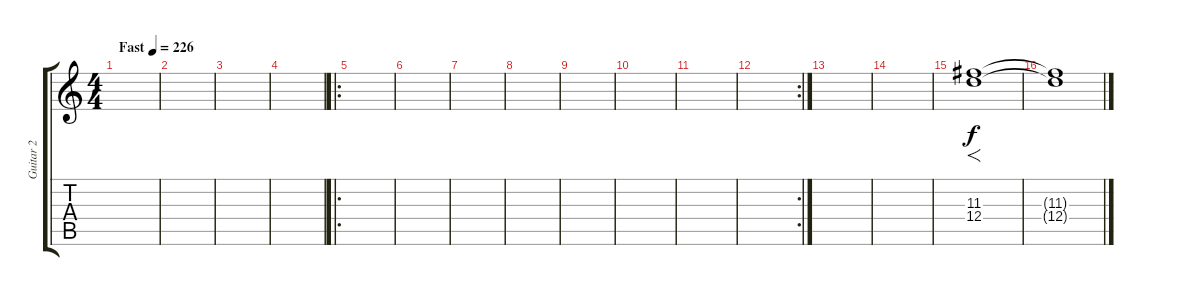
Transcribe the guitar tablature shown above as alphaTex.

\track ("Guitar 2" "Guitar 2") {instrument distortionguitar}
\staff {score tabs}
\tuning (E4 B3 G3 D3 A2 E2) {hide}
\ts (4 4)
\tempo (226 "Fast")
\clef g2
\ks c
|
|
|
|
\ro
|
|
|
|
|
|
|
\rc 2
|
|
|
(11.3 12.4).1{f} |
(11.3{t} 12.4{t}).1
